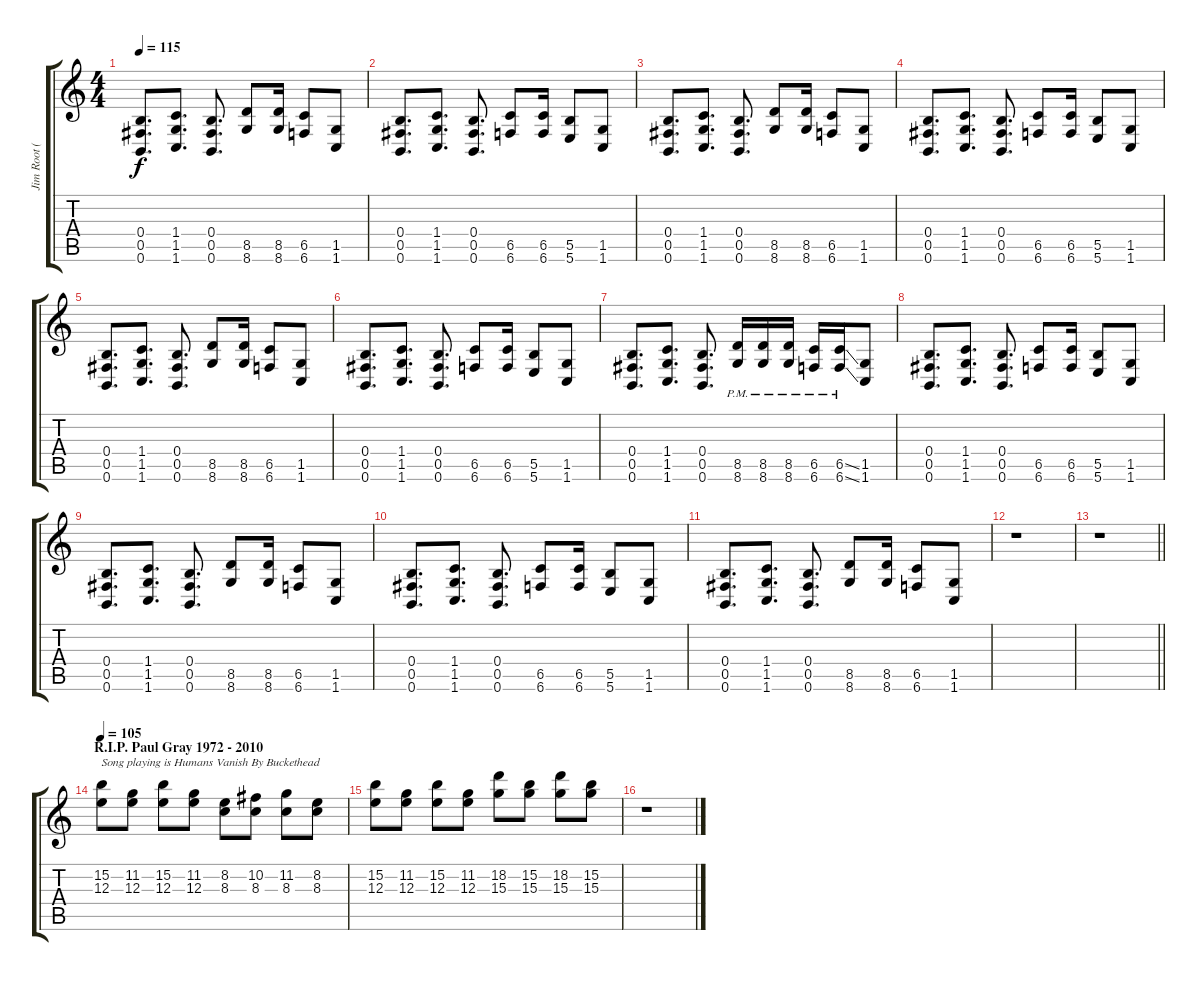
\track ("Jim Root (Guitar Rhythm)" "Jim Root (") {instrument distortionguitar}
\staff {score tabs}
\tuning (Db4 Ab3 E3 B2 Gb2 B1) {hide}
\ts (4 4)
\tempo 115
\clef g2
\ks c
(0.4 0.5 0.6).8{d dy f} (1.4 1.5 1.6).8{d} (0.4 0.5 0.6).8{d} (8.5 8.6).8 (8.5 8.6).16 (6.5 6.6).8 (1.5 1.6).8 |
(0.4 0.5 0.6).8{d} (1.4 1.5 1.6).8{d} (0.4 0.5 0.6).8{d} (6.5 6.6).8 (6.5 6.6).16 (5.5 5.6).8 (1.5 1.6).8 |
(0.4 0.5 0.6).8{d} (1.4 1.5 1.6).8{d} (0.4 0.5 0.6).8{d} (8.5 8.6).8 (8.5 8.6).16 (6.5 6.6).8 (1.5 1.6).8 |
(0.4 0.5 0.6).8{d} (1.4 1.5 1.6).8{d} (0.4 0.5 0.6).8{d} (6.5 6.6).8 (6.5 6.6).16 (5.5 5.6).8 (1.5 1.6).8 |
(0.4 0.5 0.6).8{d} (1.4 1.5 1.6).8{d} (0.4 0.5 0.6).8{d} (8.5 8.6).8 (8.5 8.6).16 (6.5 6.6).8 (1.5 1.6).8 |
(0.4 0.5 0.6).8{d} (1.4 1.5 1.6).8{d} (0.4 0.5 0.6).8{d} (6.5 6.6).8 (6.5 6.6).16 (5.5 5.6).8 (1.5 1.6).8 |
(0.4 0.5 0.6).8{d} (1.4 1.5 1.6).8{d} (0.4 0.5 0.6).8{d} (8.5{pm} 8.6{pm}).16 (8.5{pm} 8.6{pm}).16 (8.5{pm} 8.6{pm}).16 (6.5{pm} 6.6{pm}).16 (6.5{ss pm} 6.6{ss pm}).16 (1.5 1.6).8 |
(0.4 0.5 0.6).8{d} (1.4 1.5 1.6).8{d} (0.4 0.5 0.6).8{d} (6.5 6.6).8 (6.5 6.6).16 (5.5 5.6).8 (1.5 1.6).8 |
(0.4 0.5 0.6).8{d} (1.4 1.5 1.6).8{d} (0.4 0.5 0.6).8{d} (8.5 8.6).8 (8.5 8.6).16 (6.5 6.6).8 (1.5 1.6).8 |
(0.4 0.5 0.6).8{d} (1.4 1.5 1.6).8{d} (0.4 0.5 0.6).8{d} (6.5 6.6).8 (6.5 6.6).16 (5.5 5.6).8 (1.5 1.6).8 |
(0.4 0.5 0.6).8{d} (1.4 1.5 1.6).8{d} (0.4 0.5 0.6).8{d} (8.5 8.6).8 (8.5 8.6).16 (6.5 6.6).8 (1.5 1.6).8 |
r.1 |
\barLineRight lightlight
r.1 |
\section ("" "R.I.P. Paul Gray 1972 - 2010")
\tempo 105
(15.2 12.3).8{txt "Song playing is Humans Vanish By Buckethead" volume 5 balance 8 instrument electricguitarjazz} (11.2 12.3).8 (15.2 12.3).8 (11.2 12.3).8 (8.2 8.3).8 (10.2 8.3).8 (11.2 8.3).8 (8.2 8.3).8 |
(15.2 12.3).8 (11.2 12.3).8 (15.2 12.3).8 (11.2 12.3).8 (18.2 15.3).8 (15.2 15.3).8 (18.2 15.3).8 (15.2 15.3).8 |
r.1
